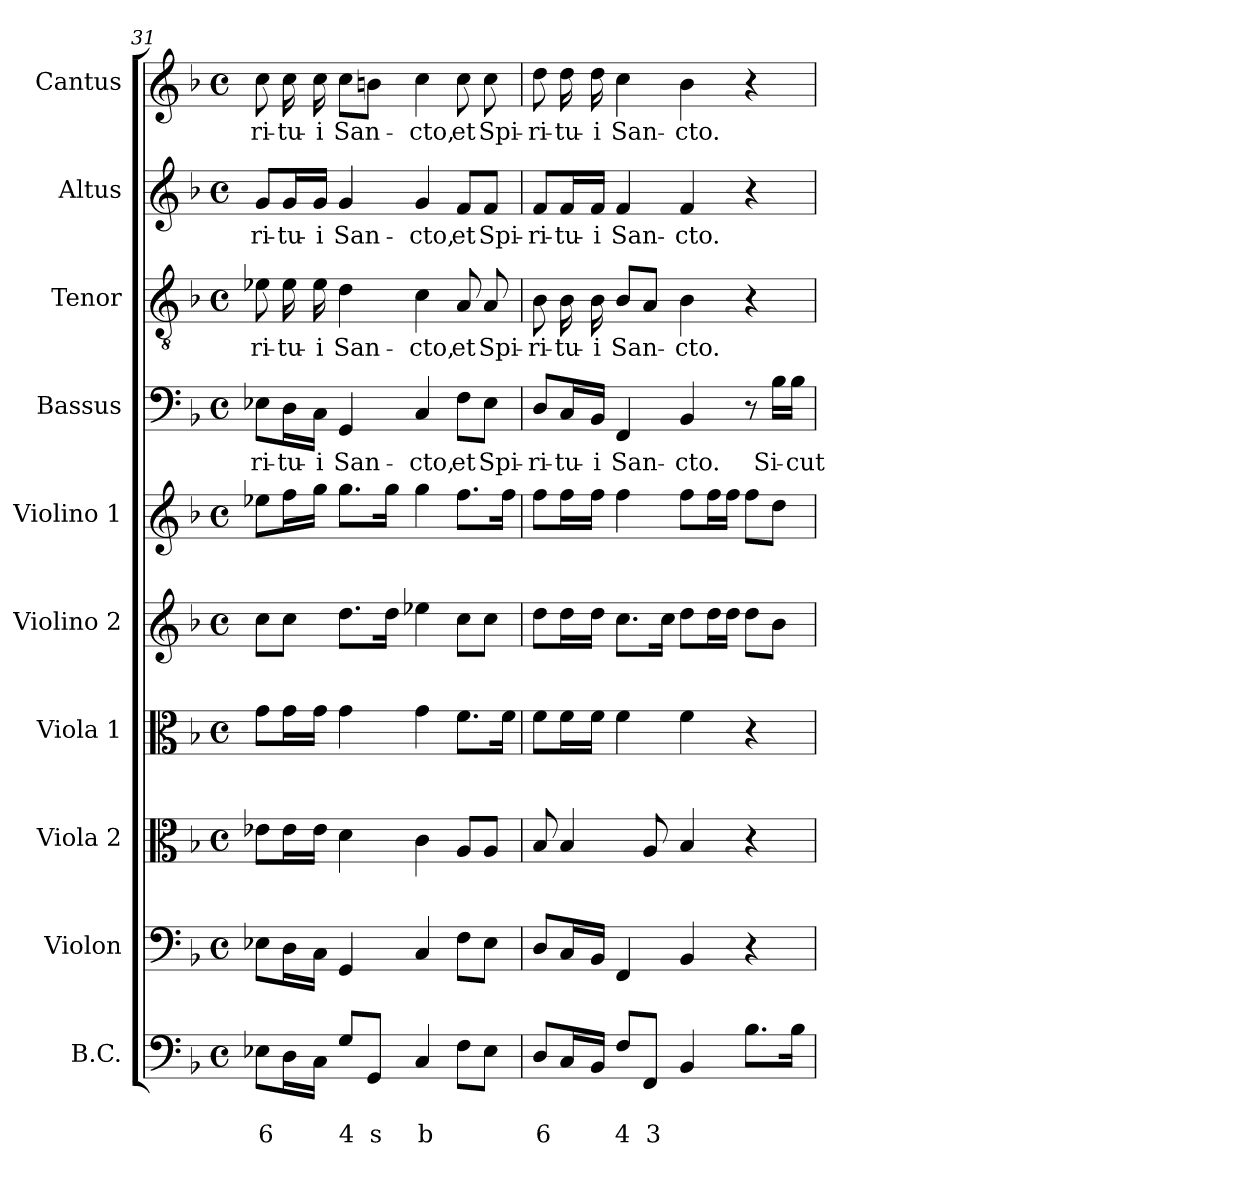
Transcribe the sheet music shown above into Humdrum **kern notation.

**kern	**text	**text	**kern	**kern	**kern	**kern	**kern	**kern	**text	**kern	**text	**kern	**text	**kern	**text
*part10	*part10	*part10	*part9	*part8	*part7	*part6	*part5	*part4	*part4	*part3	*part3	*part2	*part2	*part1	*part1
*staff10	*staff10	*staff10	*staff9	*staff8	*staff7	*staff6	*staff5	*staff4	*staff4	*staff3	*staff3	*staff2	*staff2	*staff1	*staff1
*I"B.C.	*	*	*I"Violon	*I"Viola 2	*I"Viola 1	*I"Violino 2	*I"Violino 1	*I"Bassus	*	*I"Tenor	*	*I"Altus	*	*I"Cantus	*
*I'B.C.	*	*	*I'Vn	*I'Va2	*I'Va1	*I'Vn2	*I'Vn1	*I'B	*	*I'T	*	*I'A	*	*I'C	*
*clefF4	*	*	*clefF4	*clefC3	*clefC3	*clefG2	*clefG2	*clefF4	*	*clefGv2	*	*clefG2	*	*clefG2	*
*k[b-]	*	*	*k[b-]	*k[b-]	*k[b-]	*k[b-]	*k[b-]	*k[b-]	*	*k[b-]	*	*k[b-]	*	*k[b-]	*
*F:	*	*	*F:	*F:	*F:	*F:	*F:	*F:	*	*F:	*	*F:	*	*F:	*
*M4/4	*	*	*M4/4	*M4/4	*M4/4	*M4/4	*M4/4	*M4/4	*	*M4/4	*	*M4/4	*	*M4/4	*
*met(c)	*	*	*met(c)	*met(c)	*met(c)	*met(c)	*met(c)	*met(c)	*	*met(c)	*	*met(c)	*	*met(c)	*
=31	=31	=31	=31	=31	=31	=31	=31	=31	=31	=31	=31	=31	=31	=31	=31
!	!	!LO:LY:b	!	!	!	!	!	!	!	!	!	!	!	!	!
!	!	!	!	!	!	!	!	!	!LO:LY:b	!	!	!	!	!	!
!	!	!	!	!	!	!	!	!	!	!	!LO:LY:b	!	!	!	!
!	!	!	!	!	!	!	!	!	!	!	!	!	!LO:LY:b	!	!
!	!	!	!	!	!	!	!	!	!	!	!	!	!	!	!LO:LY:b
8E-X\L	.	6	8E-X\L	8e-X\L	8g\L	8cc\L	8ee-X\L	8E-X\L	-ri-	8e-X\	-ri-	8g/L	-ri-	8cc\	-ri-
!	!	!	!	!	!	!	!	!	!LO:LY:b	!	!	!	!	!	!
!	!	!	!	!	!	!	!	!	!	!	!LO:LY:b	!	!	!	!
!	!	!	!	!	!	!	!	!	!	!	!	!	!LO:LY:b	!	!
!	!	!	!	!	!	!	!	!	!	!	!	!	!	!	!LO:LY:b
16D\L	.	.	16D\L	16e-\L	16g\L	8cc\J	16ff\L	16D\L	-tu-	16e-\	-tu-	16g/L	-tu-	16cc\	-tu-
!	!	!	!	!	!	!	!	!	!LO:LY:b	!	!	!	!	!	!
!	!	!	!	!	!	!	!	!	!	!	!LO:LY:b	!	!	!	!
!	!	!	!	!	!	!	!	!	!	!	!	!	!LO:LY:b	!	!
!	!	!	!	!	!	!	!	!	!	!	!	!	!	!	!LO:LY:b
16C\JJ	.	.	16C\JJ	16e-\JJ	16g\JJ	.	16gg\JJ	16C\JJ	-i	16e-\	-i	16g/JJ	-i	16cc\	-i
!	!	!LO:LY:b	!	!	!	!	!	!	!	!	!	!	!	!	!
!	!	!	!	!	!	!	!	!	!LO:LY:b	!	!	!	!	!	!
!	!	!	!	!	!	!	!	!	!	!	!LO:LY:b	!	!	!	!
!	!	!	!	!	!	!	!	!	!	!	!	!	!LO:LY:b	!	!
!	!	!	!	!	!	!	!	!	!	!	!	!	!	!	!LO:LY:b
8G/L	.	4	4GG/	4d\	4g\	8.dd\L	8.gg\L	4GG/	San-	4d\	San-	4g/	San-	8cc\L	San-
!	!	!LO:LY:b	!	!	!	!	!	!	!	!	!	!	!	!	!
8GG/J	.	s	.	.	.	.	.	.	.	.	.	.	.	8bn\J	.
.	.	.	.	.	.	16dd\Jk	16gg\Jk	.	.	.	.	.	.	.	.
!	!	!LO:LY:b	!	!	!	!	!	!	!	!	!	!	!	!	!
!	!	!	!	!	!	!	!	!	!LO:LY:b	!	!	!	!	!	!
!	!	!	!	!	!	!	!	!	!	!	!LO:LY:b	!	!	!	!
!	!	!	!	!	!	!	!	!	!	!	!	!	!LO:LY:b	!	!
!	!	!	!	!	!	!	!	!	!	!	!	!	!	!	!LO:LY:b
4C/	.	b	4C/	4c\	4g\	4ee-X\	4gg\	4C/	-cto,	4c\	-cto,	4g/	-cto,	4cc\	-cto,
!	!	!	!	!	!	!	!	!	!LO:LY:b	!	!	!	!	!	!
!	!	!	!	!	!	!	!	!	!	!	!LO:LY:b	!	!	!	!
!	!	!	!	!	!	!	!	!	!	!	!	!	!LO:LY:b	!	!
!	!	!	!	!	!	!	!	!	!	!	!	!	!	!	!LO:LY:b
8F\L	.	.	8F\L	8A/L	8.f\L	8cc\L	8.ff\L	8F\L	et	8A/	et	8f/L	et	8cc\	et
!	!	!	!	!	!	!	!	!	!LO:LY:b	!	!	!	!	!	!
!	!	!	!	!	!	!	!	!	!	!	!LO:LY:b	!	!	!	!
!	!	!	!	!	!	!	!	!	!	!	!	!	!LO:LY:b	!	!
!	!	!	!	!	!	!	!	!	!	!	!	!	!	!	!LO:LY:b
8E-\J	.	.	8E-\J	8A/J	.	8cc\J	.	8E-\J	Spi-	8A/	Spi-	8f/J	Spi-	8cc\	Spi-
.	.	.	.	.	16f\Jk	.	16ff\Jk	.	.	.	.	.	.	.	.
=32	=32	=32	=32	=32	=32	=32	=32	=32	=32	=32	=32	=32	=32	=32	=32
!	!	!LO:LY:b	!	!	!	!	!	!	!	!	!	!	!	!	!
!	!	!	!	!	!	!	!	!	!LO:LY:b	!	!	!	!	!	!
!	!	!	!	!	!	!	!	!	!	!	!LO:LY:b	!	!	!	!
!	!	!	!	!	!	!	!	!	!	!	!	!	!LO:LY:b	!	!
!	!	!	!	!	!	!	!	!	!	!	!	!	!	!	!LO:LY:b
8D/L	.	6	8D/L	8B-/	8f\L	8dd\L	8ff\L	8D/L	-ri-	8B-\	-ri-	8f/L	-ri-	8dd\	-ri-
!	!	!	!	!	!	!	!	!	!LO:LY:b	!	!	!	!	!	!
!	!	!	!	!	!	!	!	!	!	!	!LO:LY:b	!	!	!	!
!	!	!	!	!	!	!	!	!	!	!	!	!	!LO:LY:b	!	!
!	!	!	!	!	!	!	!	!	!	!	!	!	!	!	!LO:LY:b
16C/L	.	.	16C/L	4B-/	16f\L	16dd\L	16ff\L	16C/L	-tu-	16B-\	-tu-	16f/L	-tu-	16dd\	-tu-
!	!	!	!	!	!	!	!	!	!LO:LY:b	!	!	!	!	!	!
!	!	!	!	!	!	!	!	!	!	!	!LO:LY:b	!	!	!	!
!	!	!	!	!	!	!	!	!	!	!	!	!	!LO:LY:b	!	!
!	!	!	!	!	!	!	!	!	!	!	!	!	!	!	!LO:LY:b
16BB-/JJ	.	.	16BB-/JJ	.	16f\JJ	16dd\JJ	16ff\JJ	16BB-/JJ	-i	16B-\	-i	16f/JJ	-i	16dd\	-i
!	!	!LO:LY:b	!	!	!	!	!	!	!	!	!	!	!	!	!
!	!	!	!	!	!	!	!	!	!LO:LY:b	!	!	!	!	!	!
!	!	!	!	!	!	!	!	!	!	!	!LO:LY:b	!	!	!	!
!	!	!	!	!	!	!	!	!	!	!	!	!	!LO:LY:b	!	!
!	!	!	!	!	!	!	!	!	!	!	!	!	!	!	!LO:LY:b
8F/L	.	4	4FF/	.	4f\	8.cc\L	4ff\	4FF/	San-	8B-/L	San-	4f/	San-	4cc\	San-
!	!	!LO:LY:b	!	!	!	!	!	!	!	!	!	!	!	!	!
8FF/J	.	3	.	8A/	.	.	.	.	.	8A/J	.	.	.	.	.
.	.	.	.	.	.	16cc\Jk	.	.	.	.	.	.	.	.	.
!	!	!	!	!	!	!	!	!	!LO:LY:b	!	!	!	!	!	!
!	!	!	!	!	!	!	!	!	!	!	!LO:LY:b	!	!	!	!
!	!	!	!	!	!	!	!	!	!	!	!	!	!LO:LY:b	!	!
!	!	!	!	!	!	!	!	!	!	!	!	!	!	!	!LO:LY:b
4BB-/	.	.	4BB-/	4B-/	4f\	8dd\L	8ff\L	4BB-/	-cto.	4B-\	-cto.	4f/	-cto.	4b-\	-cto.
.	.	.	.	.	.	16dd\L	16ff\L	.	.	.	.	.	.	.	.
.	.	.	.	.	.	16dd\JJ	16ff\JJ	.	.	.	.	.	.	.	.
8.B-\L	.	.	4r	4r	4r	8dd\L	8ff\L	8r	.	4r	.	4r	.	4r	.
!	!	!	!	!	!	!	!	!	!LO:LY:b	!	!	!	!	!	!
.	.	.	.	.	.	8b-\J	8dd\J	16B-\LL	Si-	.	.	.	.	.	.
!	!	!	!	!	!	!	!	!	!LO:LY:b	!	!	!	!	!	!
16B-\Jk	.	.	.	.	.	.	.	16B-\JJ	-cut	.	.	.	.	.	.
=	=	=	=	=	=	=	=	=	=	=	=	=	=	=	=
*-	*-	*-	*-	*-	*-	*-	*-	*-	*-	*-	*-	*-	*-	*-	*-
